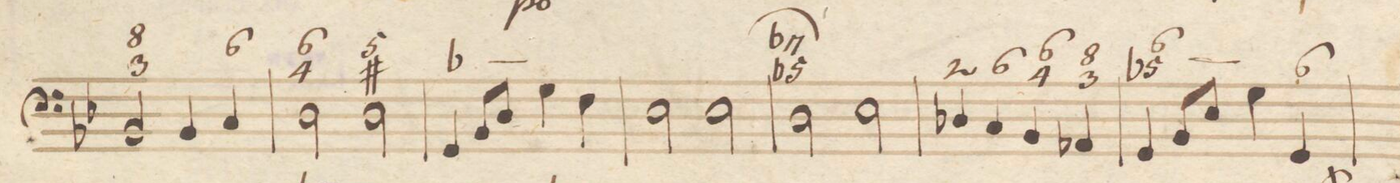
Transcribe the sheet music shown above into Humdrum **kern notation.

**kern	**fba	**dynam
*I"Organo	*	*
*clefF4	*	*
*k[b-e-]	*	*
*met(c|)	*	*
*M2/2	*	*
2BB-/	8 3	.
4BB-/	.	.
4C/	6	.
=7	=7	=7
2D\	6 4	.
2D\	5 #	.
=8	=8	=8
4GG/	-_	.
8BB-/L	.	.
8D/J	.	.
4G\	X	.
4F\	.	.
=9	=9	=9
2E-\	.	.
2E-\	.	.
=10	=10	=10
2D\	-7 -5	.
2E-\	.	.
=11	=11	=11
4D-X/	2	.
4C/	6	.
4BB-/	6 4	.
4AA-X/	8 3	.
=12	=12	=12
4GG/	6_ -5_	.
8BB-/L	.	.
8E-/J	.	.
4G\	X	.
4GG/	6	.
=13	=13	=13
*-	*-	*-
